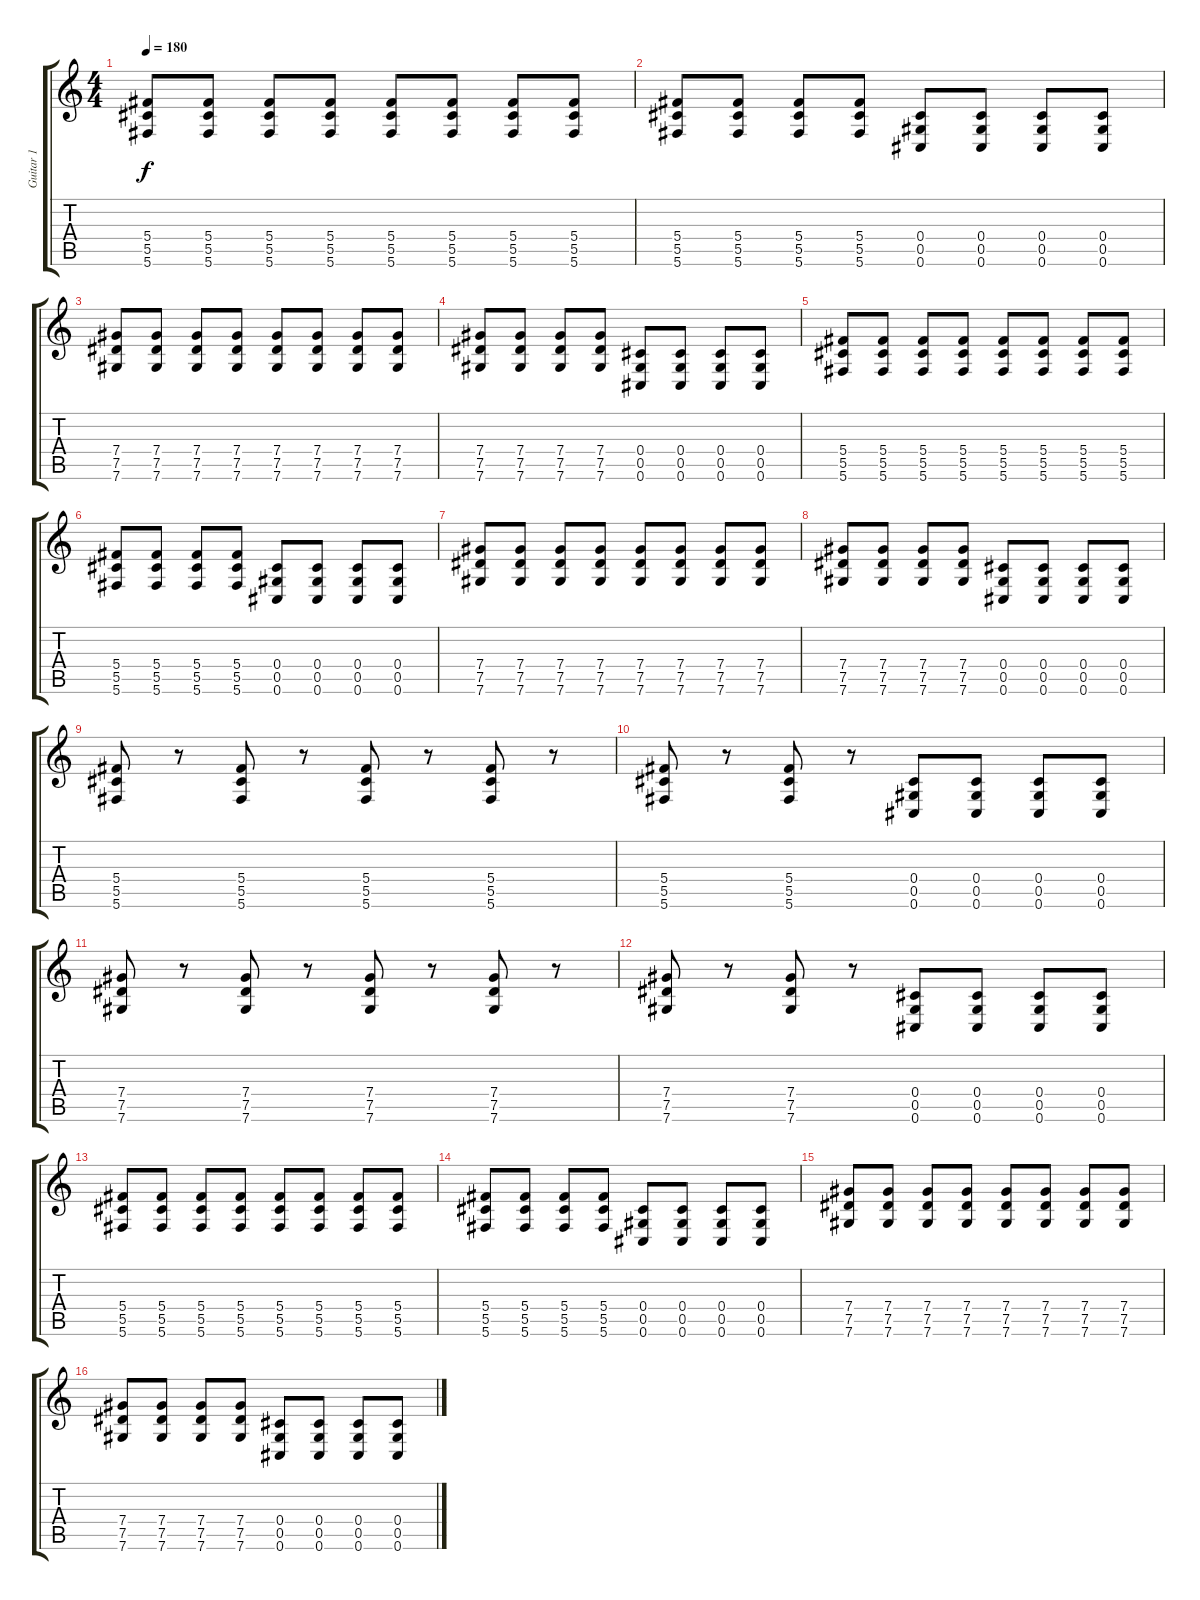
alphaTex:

\track ("Guitar 1" "Guitar 1") {instrument distortionguitar}
\staff {score tabs}
\tuning (Eb4 Bb3 Gb3 Db3 Ab2 Db2) {hide}
\ts (4 4)
\tempo 180
\clef g2
\ks c
(5.4 5.5 5.6).8{dy f} (5.4 5.5 5.6).8 (5.4 5.5 5.6).8 (5.4 5.5 5.6).8 (5.4 5.5 5.6).8 (5.4 5.5 5.6).8 (5.4 5.5 5.6).8 (5.4 5.5 5.6).8 |
(5.4 5.5 5.6).8 (5.4 5.5 5.6).8 (5.4 5.5 5.6).8 (5.4 5.5 5.6).8 (0.4 0.5 0.6).8 (0.4 0.5 0.6).8 (0.4 0.5 0.6).8 (0.4 0.5 0.6).8 |
(7.4 7.5 7.6).8 (7.4 7.5 7.6).8 (7.4 7.5 7.6).8 (7.4 7.5 7.6).8 (7.4 7.5 7.6).8 (7.4 7.5 7.6).8 (7.4 7.5 7.6).8 (7.4 7.5 7.6).8 |
(7.4 7.5 7.6).8 (7.4 7.5 7.6).8 (7.4 7.5 7.6).8 (7.4 7.5 7.6).8 (0.4 0.5 0.6).8 (0.4 0.5 0.6).8 (0.4 0.5 0.6).8 (0.4 0.5 0.6).8 |
(5.4 5.5 5.6).8 (5.4 5.5 5.6).8 (5.4 5.5 5.6).8 (5.4 5.5 5.6).8 (5.4 5.5 5.6).8 (5.4 5.5 5.6).8 (5.4 5.5 5.6).8 (5.4 5.5 5.6).8 |
(5.4 5.5 5.6).8 (5.4 5.5 5.6).8 (5.4 5.5 5.6).8 (5.4 5.5 5.6).8 (0.4 0.5 0.6).8 (0.4 0.5 0.6).8 (0.4 0.5 0.6).8 (0.4 0.5 0.6).8 |
(7.4 7.5 7.6).8 (7.4 7.5 7.6).8 (7.4 7.5 7.6).8 (7.4 7.5 7.6).8 (7.4 7.5 7.6).8 (7.4 7.5 7.6).8 (7.4 7.5 7.6).8 (7.4 7.5 7.6).8 |
(7.4 7.5 7.6).8 (7.4 7.5 7.6).8 (7.4 7.5 7.6).8 (7.4 7.5 7.6).8 (0.4 0.5 0.6).8 (0.4 0.5 0.6).8 (0.4 0.5 0.6).8 (0.4 0.5 0.6).8 |
(5.4 5.5 5.6).8 r.8 (5.4 5.5 5.6).8 r.8 (5.4 5.5 5.6).8 r.8 (5.4 5.5 5.6).8 r.8 |
(5.4 5.5 5.6).8 r.8 (5.4 5.5 5.6).8 r.8 (0.4 0.5 0.6).8 (0.4 0.5 0.6).8 (0.4 0.5 0.6).8 (0.4 0.5 0.6).8 |
(7.4 7.5 7.6).8 r.8 (7.4 7.5 7.6).8 r.8 (7.4 7.5 7.6).8 r.8 (7.4 7.5 7.6).8 r.8 |
(7.4 7.5 7.6).8 r.8 (7.4 7.5 7.6).8 r.8 (0.4 0.5 0.6).8 (0.4 0.5 0.6).8 (0.4 0.5 0.6).8 (0.4 0.5 0.6).8 |
(5.4 5.5 5.6).8 (5.4 5.5 5.6).8 (5.4 5.5 5.6).8 (5.4 5.5 5.6).8 (5.4 5.5 5.6).8 (5.4 5.5 5.6).8 (5.4 5.5 5.6).8 (5.4 5.5 5.6).8 |
(5.4 5.5 5.6).8 (5.4 5.5 5.6).8 (5.4 5.5 5.6).8 (5.4 5.5 5.6).8 (0.4 0.5 0.6).8 (0.4 0.5 0.6).8 (0.4 0.5 0.6).8 (0.4 0.5 0.6).8 |
(7.4 7.5 7.6).8 (7.4 7.5 7.6).8 (7.4 7.5 7.6).8 (7.4 7.5 7.6).8 (7.4 7.5 7.6).8 (7.4 7.5 7.6).8 (7.4 7.5 7.6).8 (7.4 7.5 7.6).8 |
(7.4 7.5 7.6).8 (7.4 7.5 7.6).8 (7.4 7.5 7.6).8 (7.4 7.5 7.6).8 (0.4 0.5 0.6).8 (0.4 0.5 0.6).8 (0.4 0.5 0.6).8 (0.4 0.5 0.6).8
